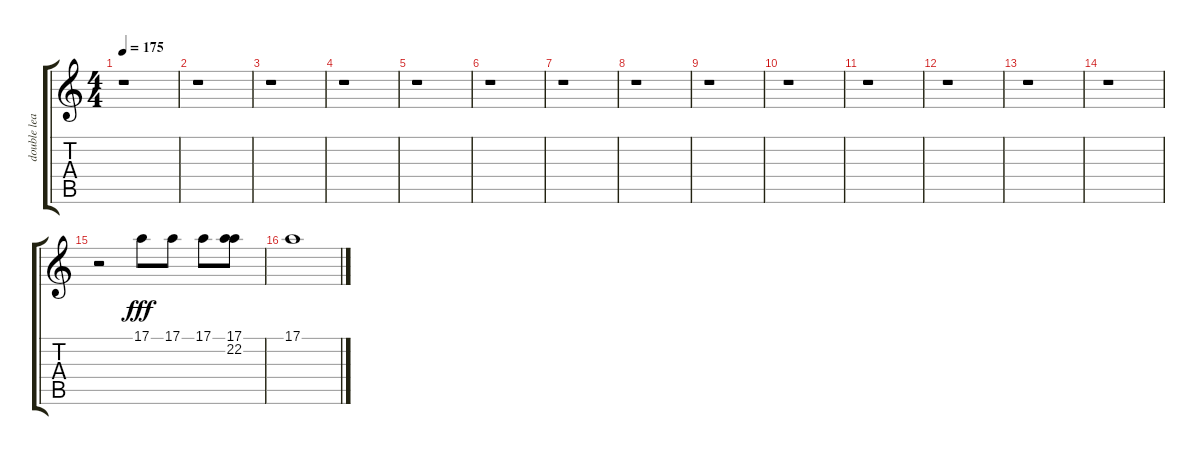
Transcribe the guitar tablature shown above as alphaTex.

\track ("double lead vocal" "double lea") {instrument voiceoohs}
\staff {score tabs}
\tuning (E4 B3 G3 D3 A2 E2) {hide}
\ts (4 4)
\tempo 175
\clef g2
\ks c
r.1{dy fff} |
r.1 |
r.1 |
r.1 |
r.1 |
r.1 |
r.1 |
r.1 |
r.1 |
r.1 |
r.1 |
r.1 |
r.1 |
r.1 |
r.2 17.1.8 17.1.8 17.1.8 (17.1 22.2).8 |
17.1.1
